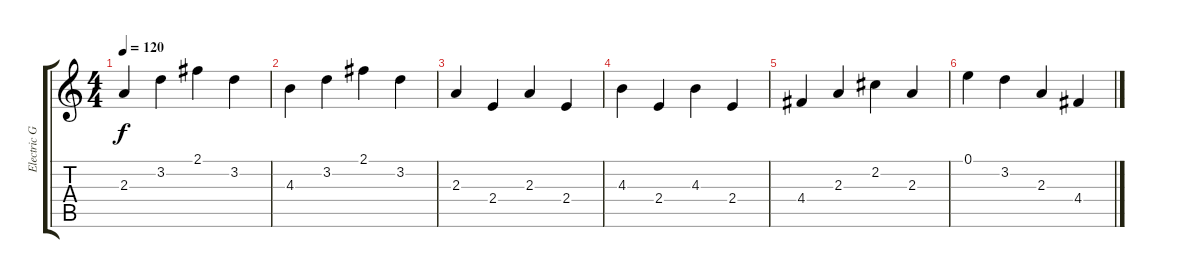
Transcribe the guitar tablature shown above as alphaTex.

\track ("Electric Gtr 1" "Electric G") {instrument electricguitarclean}
\staff {score tabs}
\tuning (E4 B3 G3 D3 A2 E2) {hide}
\ts (4 4)
\tempo 120
\clef g2
\ks c
2.3.4{dy f} 3.2.4 2.1.4 3.2.4 |
4.3.4 3.2.4 2.1.4 3.2.4 |
2.3.4 2.4.4 2.3.4 2.4.4 |
4.3.4 2.4.4 4.3.4 2.4.4 |
4.4.4 2.3.4 2.2.4 2.3.4 |
0.1.4 3.2.4 2.3.4 4.4.4
